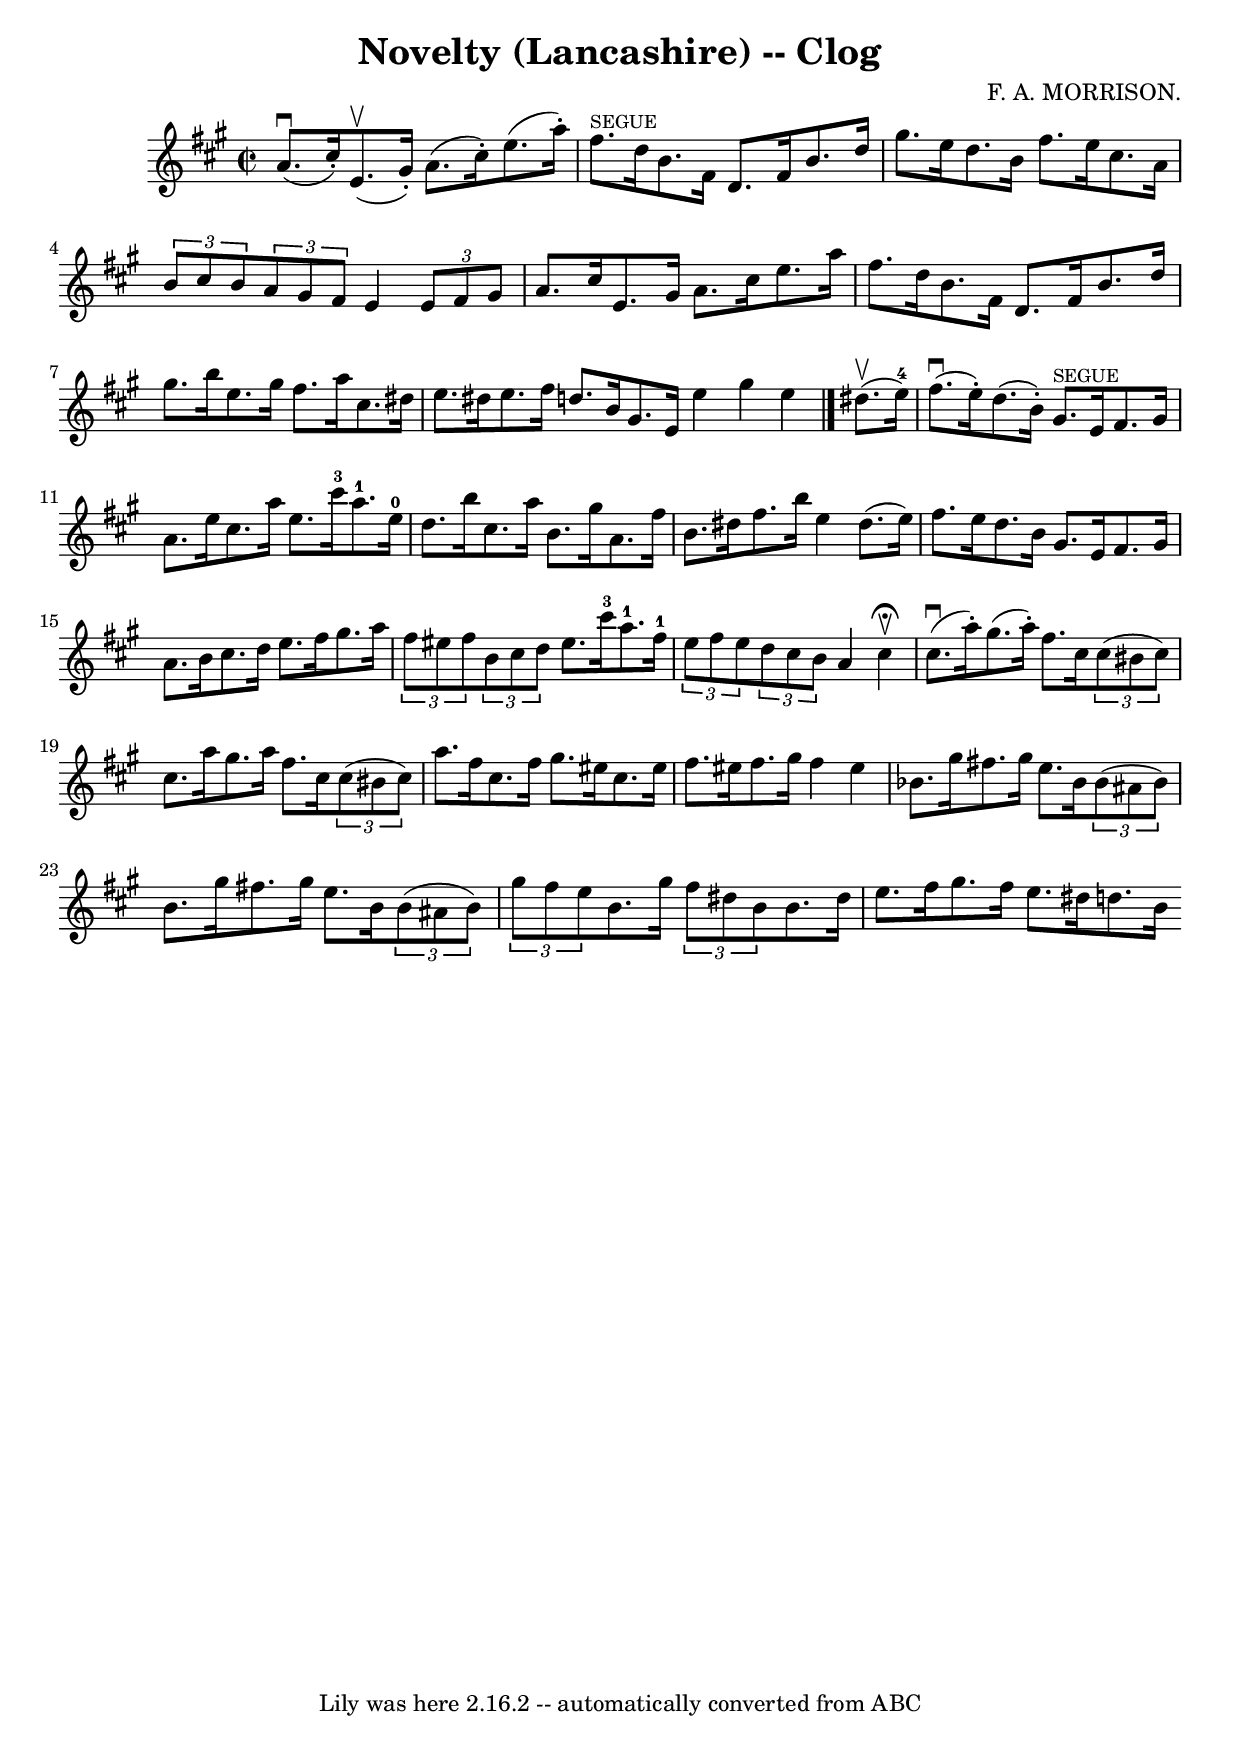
\version "2.16.2"
\include "Mammoth.ily"
\header {
  %% book = "Ryan's Mammoth Collection"
 composer = "F. A. MORRISON."
 crossRefNumber = "1"
 footnotes = "\\\\157 937"
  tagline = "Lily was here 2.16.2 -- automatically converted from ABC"
  title = "Novelty (Lancashire) -- Clog"

}
voicedefault =  {


  \override Staff.TimeSignature #'style = #'C
  \time 2/2 
  \key a \major
 a'8.^\downbow(cis''16-.) e'8.^\upbow( gis'16-.) a'8. (cis''16-.) e''8. (a''16-.)    |
 fis''8.^\segue d''16 b'8. fis'16 d'8. fis'16 b'8. d''16     |
 gis''8. e''16 d''8. b'16 fis''8. e''16 cis''8. a'16     |
  \times 2/3 { b'8 cis''8 b'8  
	     }   \times 2/3 {   
	 a'8 gis'8 fis'8  
	     } e'4    \times 2/3 { e'8 fis'8 gis'8   				 }     |
 a'8. cis''16 e'8. gis'16 a'8. cis''16 e''8. a''16     |
 fis''8. d''16 b'8. fis'16 d'8. fis'16 b'8. d''16     |
 gis''8. b''16 e''8. gis''16 fis''8. a''16 cis''8. dis''16     |
 e''8. dis''16 e''8. fis''16 d''!8. b'16 gis'8. e'16    \bar ": |" e''4 gis''4 e''4     \bar "|." dis''8.^\upbow(e''16-4)  |
 fis''8.^\downbow(
 e''16-.) d''8. (b'16-.) gis'8.^\segue e'16 fis'8. gis'16     |
 a'8. e''16 cis''8. a''16 e''8. cis'''16-3 a''8.-1 e''16-0   |
 d''8. b''16 cis''8. a''16 b'8. gis''16 a'8. fis''16     |
 b'8. dis''16 fis''8. b''16 e''4 dis''8. (e''16)    |
 fis''8. e''16 d''8. b'16 gis'8. e'16 fis'8. gis'16     |
 a'8. b'16 cis''8. d''16 e''8. fis''16 gis''8. a''16     |
  
  \times 2/3 { fis''8 eis''8 fis''8  
	     }   \times 2/3 { b'8 cis''8   
			 d''8   			    } eis''8. cis'''16-3 a''8.-1 fis''16-1    |
  
  \times 2/3 { e''8 fis''8 e''8  
	     }   \times 2/3 { d''8 cis''8 b'8 
			       			    } a'4      \bar ":|" cis''4^\fermata^\upbow  |
 cis''8.^\downbow(a''16-.) gis''8. (a''16-.) fis''8. cis''16    
  \times 2/3 { cis''8 (bis'8 cis''8)  	     }    |
 cis''8. a''16   
 gis''8. a''16 fis''8. cis''16    \times 2/3 { cis''8 (bis'8    
						cis''8)  					      }    |
 a''8. fis''16 cis''8. fis''16 gis''8. eis''16 cis''8. eis''16     |
 fis''8. eis''16 fis''8. gis''16 fis''4 eis''4     |
 bes'8. gis''16 fis''!8.    
 gis''16 e''8. bes'16    \times 2/3 { bes'8 (ais'8 bes'8)  				     }     |
 b'8. gis''16 fis''!8. gis''16 e''8. b'16    
  \times 2/3 { b'8 (ais'8 b'8)  	     }    |
  \times 2/3 { gis''8  
	 fis''8 e''8  
	     } b'8. gis''16    \times 2/3 { fis''8 dis''8 b'8 
					     					  } b'8. dis''16     |
 e''8. fis''16 gis''8. fis''16 e''8. dis''16 d''!8. b'16      \bar " |."   

}

\score{
  <<

    \context Staff="default"
    {
      \voicedefault 
      
    }

  >>
  \layout {
    
  }
  \midi {
  }

}
